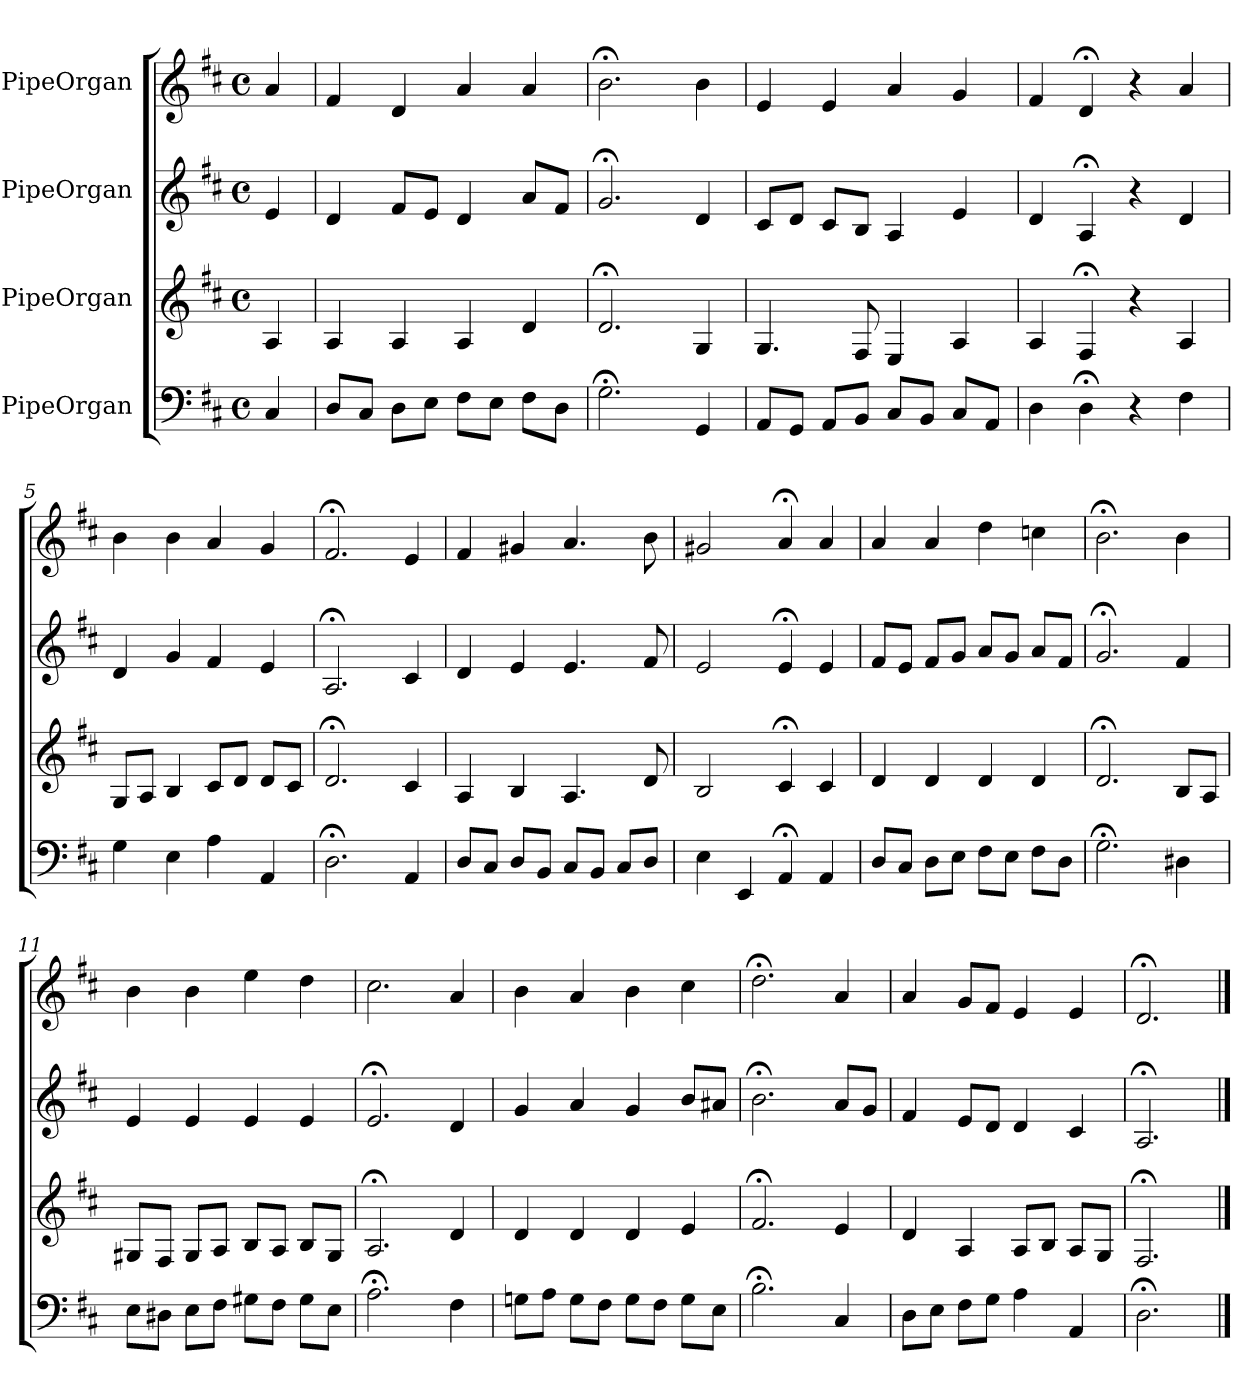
**kern	**kern	**kern	**kern
*part4	*part3	*part2	*part1
*staff4	*staff3	*staff2	*staff1
*I"PipeOrgan	*I"PipeOrgan	*I"PipeOrgan	*I"PipeOrgan
*k[f#c#]	*k[f#c#]	*k[f#c#]	*k[f#c#]
*D:	*D:	*D:	*D:
*M4/4	*M4/4	*M4/4	*M4/4
*met(c)	*met(c)	*met(c)	*met(c)
*MM60	*MM60	*MM60	*MM60
=	=	=	=
4C#	4A	4e	4a
=1	=1	=1	=1
8DL	4A	4d	4f#
8C#J	.	.	.
8DL	4A	8f#L	4d
8EJ	.	8eJ	.
8F#L	4A	4d	4a
8EJ	.	.	.
8F#L	4d	8aL	4a
8DJ	.	8f#J	.
=2	=2	=2	=2
2.G;<	2.d;<	2.g;<	2.b;<
4GG	4G	4d	4b
=3	=3	=3	=3
8AAL	4.G	8c#L	4e
8GGJ	.	8dJ	.
8AAL	.	8c#L	4e
8BBJ	8F#	8BJ	.
8C#L	4E	4A	4a
8BBJ	.	.	.
8C#L	4A	4e	4g
8AAJ	.	.	.
=4	=4	=4	=4
4D	4A	4d	4f#
4D;<	4F#;<	4A;<	4d;<
4r	4r	4r	4r
4F#	4A	4d	4a
=5	=5	=5	=5
4G	8GL	4d	4b
.	8AJ	.	.
4E	4B	4g	4b
4A	8c#L	4f#	4a
.	8dJ	.	.
4AA	8dL	4e	4g
.	8c#J	.	.
=6	=6	=6	=6
2.D;<	2.d;<	2.A;<	2.f#;<
4AA	4c#	4c#	4e
=7	=7	=7	=7
8DL	4A	4d	4f#
8C#J	.	.	.
8DL	4B	4e	4g#X
8BBJ	.	.	.
8C#L	4.A	4.e	4.a
8BBJ	.	.	.
8C#L	.	.	.
8DJ	8d	8f#	8b
=8	=8	=8	=8
4E	2B	2e	2g#X
4EE	.	.	.
4AA;<	4c#;<	4e;<	4a;<
4AA	4c#	4e	4a
=9	=9	=9	=9
8DL	4d	8f#L	4a
8C#J	.	8eJ	.
8DL	4d	8f#L	4a
8EJ	.	8gJ	.
8F#L	4d	8aL	4dd
8EJ	.	8gJ	.
8F#L	4d	8aL	4ccn
8DJ	.	8f#J	.
=10	=10	=10	=10
2.G;<	2.d;<	2.g;<	2.b;<
4D#X	8BL	4f#	4b
.	8AJ	.	.
=11	=11	=11	=11
8EL	8G#XL	4e	4b
8D#XJ	8F#J	.	.
8EL	8G#L	4e	4b
8F#J	8AJ	.	.
8G#XL	8BL	4e	4ee
8F#J	8AJ	.	.
8G#L	8BL	4e	4dd
8EJ	8G#J	.	.
=12	=12	=12	=12
2.A;<	2.A;<	2.e;<	2.cc#
4F#	4d	4d	4a
=13	=13	=13	=13
8GnL	4d	4g	4b
8AJ	.	.	.
8GL	4d	4a	4a
8F#J	.	.	.
8GL	4d	4g	4b
8F#J	.	.	.
8GL	4e	8bL	4cc#
8EJ	.	8a#XJ	.
=14	=14	=14	=14
2.B;<	2.f#;<	2.b;<	2.dd;<
4C#	4e	8aL	4a
.	.	8gJ	.
=15	=15	=15	=15
8DL	4d	4f#	4a
8EJ	.	.	.
8F#L	4A	8eL	8gL
8GJ	.	8dJ	8f#J
4A	8AL	4d	4e
.	8BJ	.	.
4AA	8AL	4c#	4e
.	8GJ	.	.
=16	=16	=16	=16
2.D;<	2.F#;<	2.A;<	2.d;<
==	==	==	==
*-	*-	*-	*-
